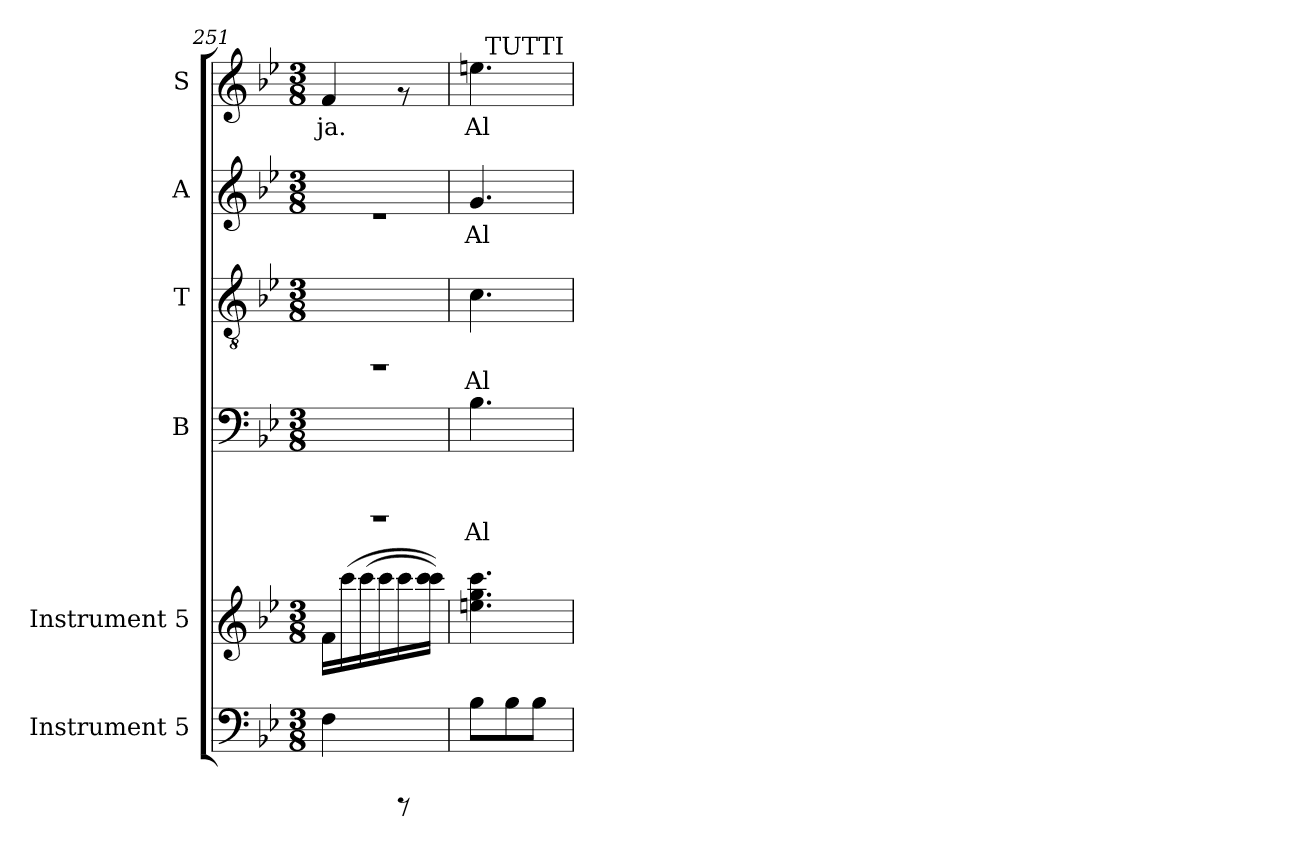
**kern	**kern	**kern	**text	**kern	**text	**kern	**text	**kern	**text
*part6	*part5	*part4	*part4	*part3	*part3	*part2	*part2	*part1	*part1
*staff6	*staff5	*staff4	*staff4	*staff3	*staff3	*staff2	*staff2	*staff1	*staff1
*I"Instrument 5	*I"Instrument 5	*I"B	*	*I"T	*	*I"A	*	*I"S	*
*	*	*I'B	*	*I'T	*	*I'A	*	*I'S	*
*clefF4	*clefG2	*clefF4	*	*clefGv2	*	*clefG2	*	*clefG2	*
*k[b-e-]	*k[b-e-]	*k[b-e-]	*	*k[b-e-]	*	*k[b-e-]	*	*k[b-e-]	*
*B-:	*B-:	*B-:	*	*B-:	*	*B-:	*	*B-:	*
*M3/8	*M3/8	*M3/8	*	*M3/8	*	*M3/8	*	*M3/8	*
=251	=251	=251	=251	=251	=251	=251	=251	=251	=251
!	!	!	!	!	!	!	!	!	!LO:LY:b:cj
4F\	16f\L	4.rBBBB	.	4.rEE	.	4.re	.	4f/	ja.
.	(<16ccc\	.	.	.	.	.	.	.	.
.	(<16ccc\	.	.	.	.	.	.	.	.
.	16ccc\	.	.	.	.	.	.	.	.
8rCCC	16ccc\	.	.	.	.	.	.	8rf	.
.	16ccc\ 16ccc\J))	.	.	.	.	.	.	.	.
=252	=252	=252	=252	=252	=252	=252	=252	=252	=252
!	!	!	!LO:LY:b:cj	!	!LO:LY:b:cj	!	!LO:LY:b:cj	!	!LO:LY:b:cj
*	*	*	*	*	*	*	*	*^	*
8B-\L	4.gg\ 4.een\ 4.ccc\	4.B-\	Al-	4.c\	Al	4.g/	Al	4.een\	32.ryy	Al
!	!	!	!	!	!	!	!	!	!LO:TX:a:t=TUTTI	!
.	.	.	.	.	.	.	.	.	4ryy	.
8B-\	.	.	.	.	.	.	.	.	.	.
8B-\J	.	.	.	.	.	.	.	.	.	.
.	.	.	.	.	.	.	.	.	16ryy	.
.	.	.	.	.	.	.	.	.	64ryy	.
*	*	*	*	*	*	*	*	*v	*v	*
=	=	=	=	=	=	=	=	=	=
*-	*-	*-	*-	*-	*-	*-	*-	*-	*-
